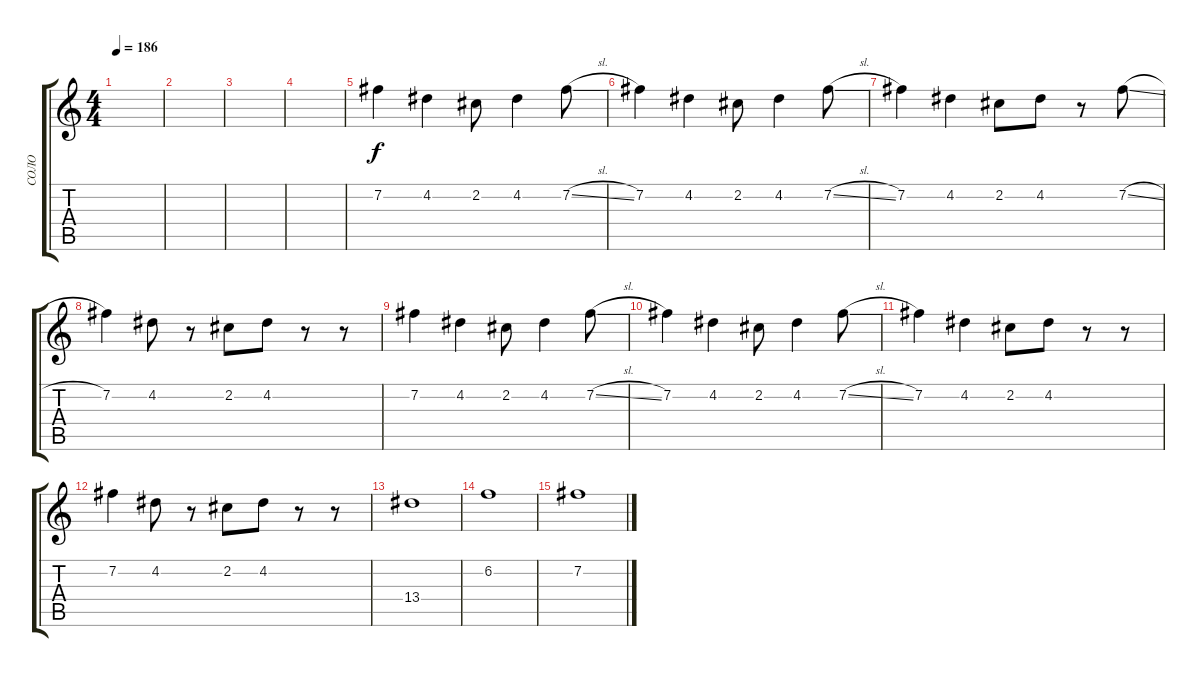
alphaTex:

\track ("СОЛО" "СОЛО") {instrument overdrivenguitar}
\staff {score tabs}
\tuning (E4 B3 G3 D3 A2 E2) {hide}
\ts (4 4)
\tempo 186
\clef g2
\ks c
|
|
|
|
7.2.4 4.2.4 2.2.8 4.2.4 7.2{sl}.8 |
7.2.4 4.2.4 2.2.8 4.2.4 7.2{sl}.8 |
7.2.4 4.2.4 2.2.8 4.2.8 r.8 7.2{sl}.8 |
7.2.4 4.2.8 r.8 2.2.8 4.2.8 r.8 r.8 |
7.2.4 4.2.4 2.2.8 4.2.4 7.2{sl}.8 |
7.2.4 4.2.4 2.2.8 4.2.4 7.2{sl}.8 |
7.2.4 4.2.4 2.2.8 4.2.8 r.8 r.8 |
7.2.4 4.2.8 r.8 2.2.8 4.2.8 r.8 r.8 |
13.4.1 |
6.2.1 |
7.2.1
